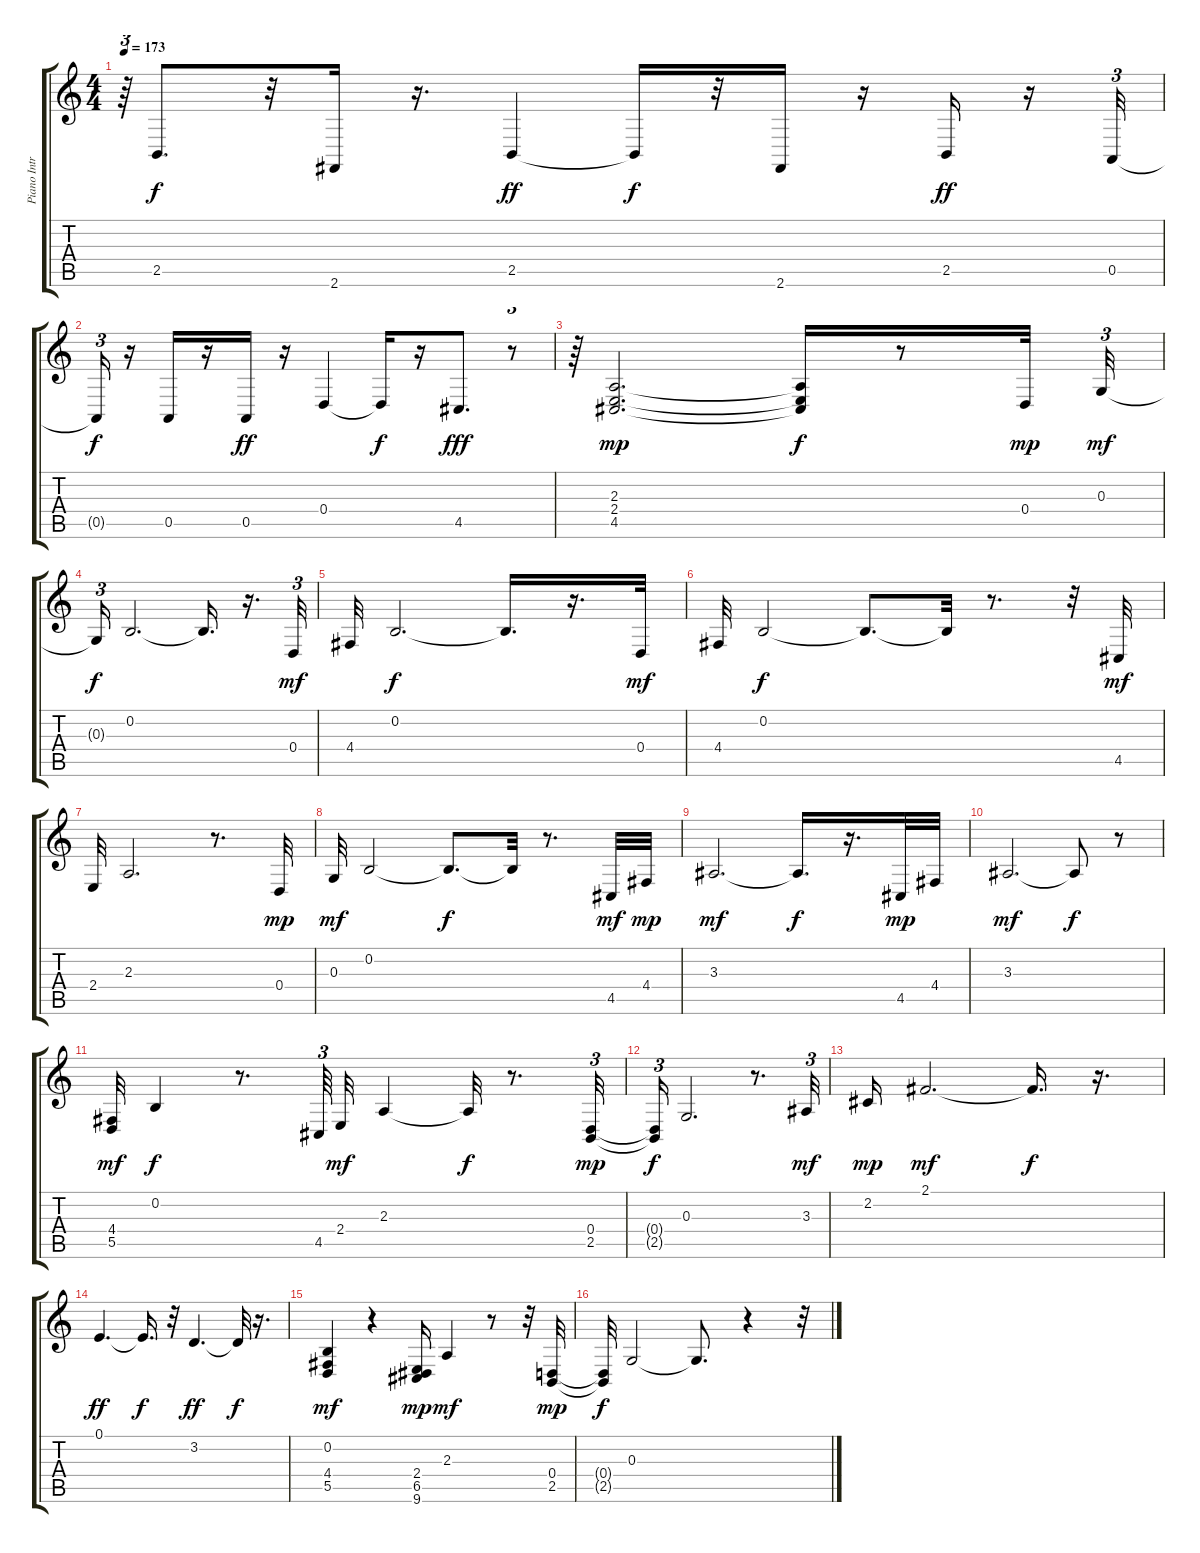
\track ("Piano Intro and Clean Guitar" "Piano Intr") {instrument acousticgrandpiano}
\staff {score tabs}
\tuning (E4 B3 G3 D3 A2 E2) {hide}
\ts (4 4)
\tempo 173
\clef g2
\ks c
r.64{tu (3 2) dy f} 2.5.8{d} r.32 2.6.16 r.16{d} 2.5.4{dy ff} 2.5{t}.16{dy f} r.32 2.6.16 r.16 2.5.16{dy ff} r.16 0.5.32{tu (3 2)} |
0.5{t}.16{tu (3 2) dy f} r.16 0.5.16 r.16 0.5.16{dy ff} r.16 0.4.4 0.4{t}.16{dy f} r.16 4.5.8{d dy fff} r.8{tu (3 2)} |
r.64{tu (3 2)} (2.3 2.4 4.5).2{d dy mp} (2.3{t} 2.4{t} 4.5{t}).16{dy f} r.8 0.4.32{dy mp} 0.3.32{tu (3 2) dy mf} |
0.3{t}.16{tu (3 2) dy f} 0.2.2{d} 0.2{t}.16{d} r.16{d} 0.4.32{tu (3 2) dy mf} |
4.4.32 0.2.2{d dy f} 0.2{t}.16{d} r.16{d} 0.4.32{dy mf} |
4.4.32 0.2.2{dy f} 0.2{t}.8{d} 0.2{t}.32 r.8{d} r.32 4.5.32{dy mf} |
2.4.32 2.3.2{d} r.8{d} 0.4.32{dy mp} |
0.3.32{dy mf} 0.2.2 0.2{t}.8{d dy f} 0.2{t}.32 r.8{d} 4.5.32{dy mf} 4.4.32{dy mp} |
3.3.2{d dy mf} 3.3{t}.16{d dy f} r.16{d} 4.5.32{dy mp} 4.4.32 |
3.3.2{d dy mf} 3.3{t}.8{dy f} r.8 |
(4.4 5.5).32{dy mf} 0.2.4{dy f} r.8{d} 4.5.64{tu (3 2)} 2.4.32{dy mf} 2.3.4 2.3{t}.32{dy f} r.8{d} (0.4 2.5).32{tu (3 2) dy mp} |
(0.4{t} 2.5{t}).16{tu (3 2) dy f} 0.3.2{d} r.8{d} 3.3.32{tu (3 2) dy mf} |
2.2.16{dy mp} 2.1.2{d dy mf} 2.1{t}.16{d dy f} r.16{d} |
0.1.4{d dy ff} 0.1{t}.16{d dy f} r.32 3.2.4{d dy ff} 3.2{t}.32{dy f} r.16{d} |
(0.2 4.4 5.5).4{dy mf} r.4 (2.4 6.5 9.6).16{dy mp} 2.3.4{dy mf} r.8 r.32 (0.4 2.5).32{dy mp} |
(0.4{t} 2.5{t}).32{dy f} 0.3.2 0.3{t}.8{d} r.4 r.32
